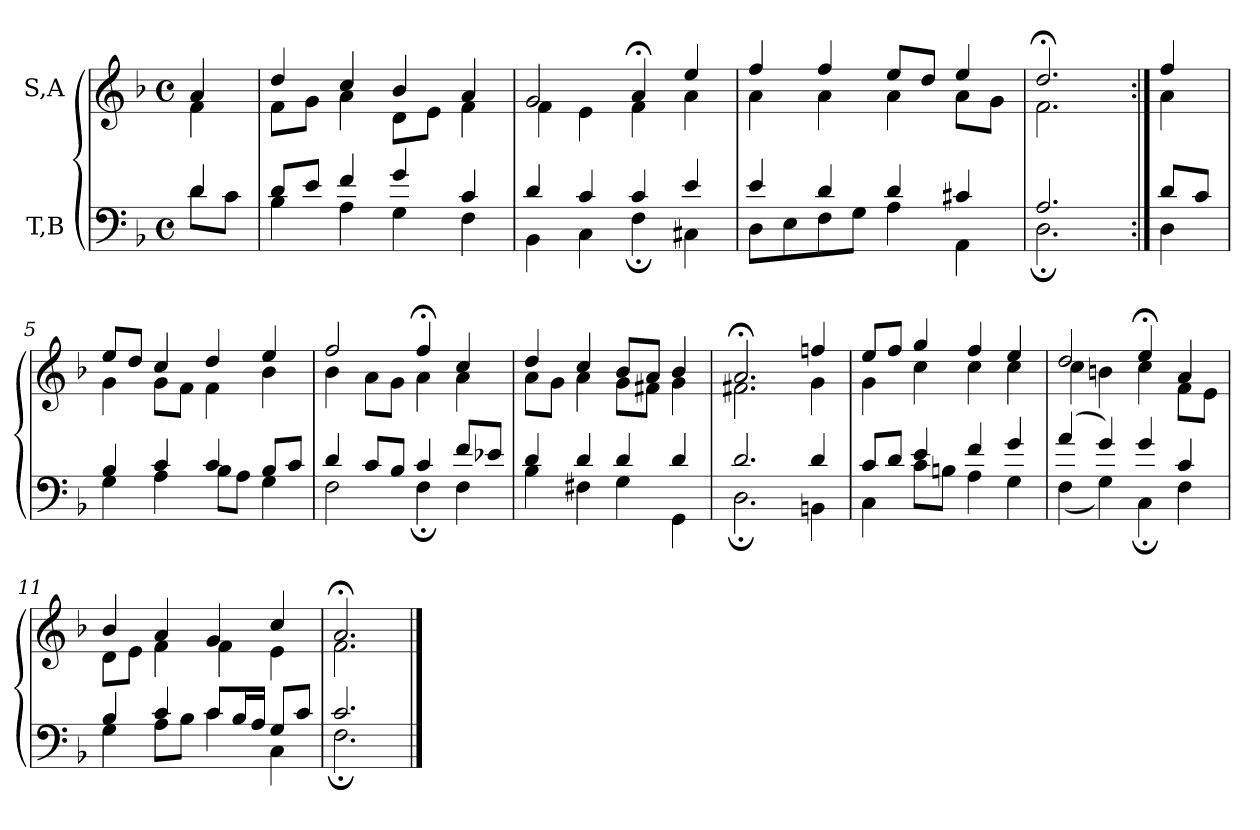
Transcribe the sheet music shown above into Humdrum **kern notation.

**kern	**kern
*part2	*part1
*staff2	*staff1
*I"T,B	*I"S,A
*clefF4	*clefG2
*k[b-]	*k[b-]
*M4/4	*M4/4
*met(c)	*met(c)
=	=
*^	*^
4d	8dL	4a	4f
.	8cJ	.	.
=1	=1	=1	=1
8dL	4B-	4dd	8fL
8eJ	.	.	8gJ
4f	4A	4cc	4a
4g	4G	4b-	8dL
.	.	.	8eJ
4c	4F	4a	4f
=2	=2	=2	=2
4d	4BB-	2g	4f
4c	4C	.	4e
4c	4F;	4a;<	4f
4e	4C#X	4ee	4a
=3	=3	=3	=3
4e	8DL	4ff	4a
.	8E	.	.
4d	8F	4ff	4a
.	8GJ	.	.
4d	4A	8eeL	4a
.	.	8ddJ	.
4c#X	4AA	4ee	8aL
.	.	.	8gJ
=4a	=4a	=4a	=4a
2.A	2.D;	2.dd;<	2.f
=4b:|!	=4b:|!	=4b:|!	=4b:|!
8dL	4D	4ff	4a
8cJ	.	.	.
=5	=5	=5	=5
4B-	4G	8eeL	4g
.	.	8ddJ	.
4c	4A	4cc	8gL
.	.	.	8fJ
4c	8B-L	4dd	4f
.	8AJ	.	.
8B-L	4G	4ee	4b-
8cJ	.	.	.
=6	=6	=6	=6
4d	2F	2ff	4b-
8cL	.	.	8aL
8B-J	.	.	8gJ
4c	4F;	4ff;<	4a
8fL	4F	4cc	4a
8e-XJ	.	.	.
=7	=7	=7	=7
4d	4B-	4dd	8aL
.	.	.	8gJ
4d	4F#X	4cc	4a
4d	4G	8b-L	8gL
.	.	8aJ	8f#XJ
4d	4GG	4b-	4g
=8	=8	=8	=8
2.d	2.D;	2.a;<	2.f#X
4d	4BBn	4ffn	4g
=9	=9	=9	=9
8cL	4C	8eeL	4g
8dJ	.	8ffJ	.
4e	8cL	4gg	4cc
.	8BnJ	.	.
4f	4A	4ff	4cc
4g	4G	4ee	4cc
=10	=10	=10	=10
(>4a	(<4F	2dd	4cc
4g)	4G)	.	4bn
4g	4C;	4ee;<	4cc
4c	4F	4a	8fL
.	.	.	8eJ
=11	=11	=11	=11
4B-	4G	4b-	8dL
.	.	.	8eJ
4c	8AL	4a	4f
.	8B-J	.	.
8cL	4c	4g	4f
16B-L	.	.	.
16AJJ	.	.	.
8GL	4C	4cc	4e
8cJ	.	.	.
=12	=12	=12	=12
2.c	2.F;	2.a;<	2.f
*v	*v	*	*
*	*v	*v
==	==
*-	*-
